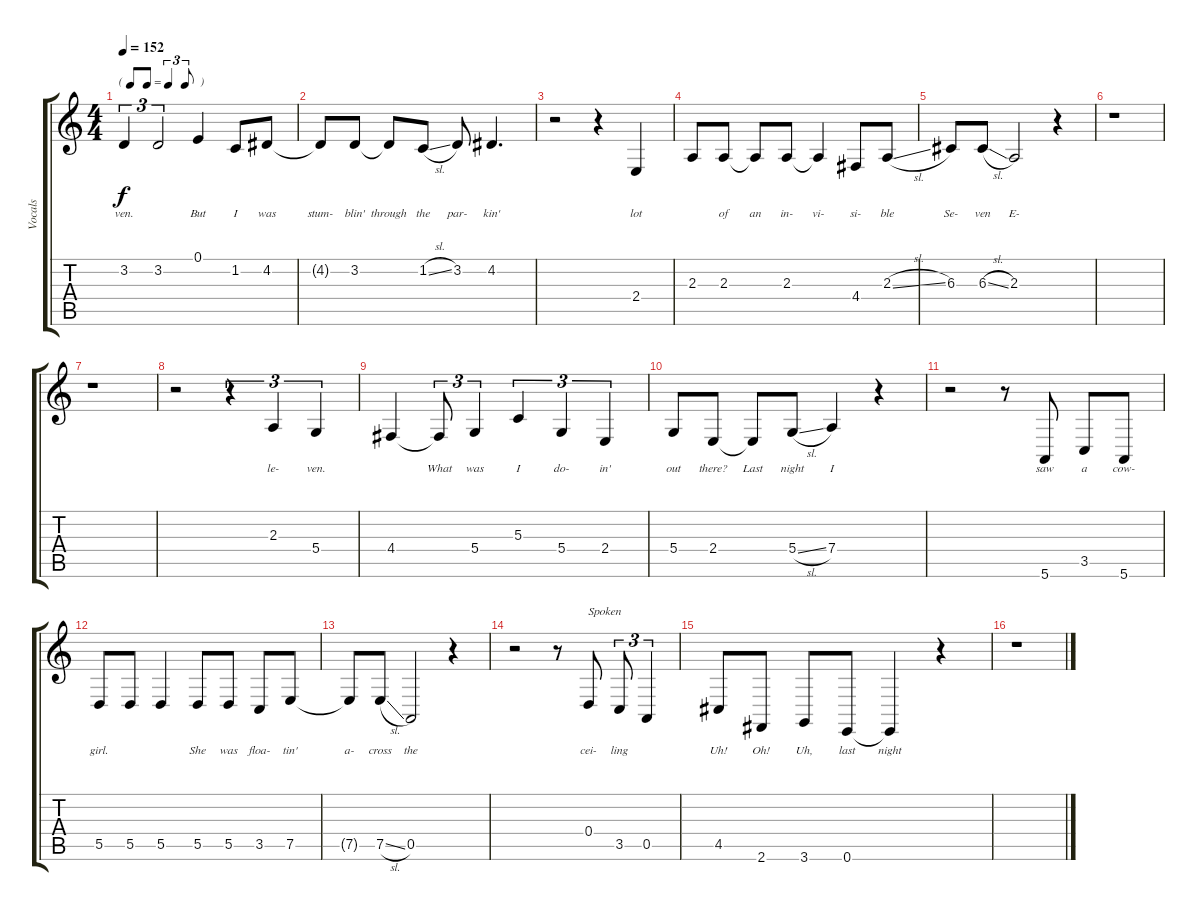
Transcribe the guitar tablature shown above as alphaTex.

\track ("Vocals" "Vocals") {instrument trumpet}
\staff {score tabs}
\tuning (E4 B3 G3 D3 A2 E2) {hide}
\ts (4 4)
\tf triplet8th
\tempo 152
\clef g2
\ks c
3.2.4{tu (3 2) lyrics (0 "ven.") lyrics (1 "") lyrics (2 "") lyrics (3 "") lyrics (4 "") dy f} 3.2.2{tu (3 2) lyrics (0 "") lyrics (1 "") lyrics (2 "") lyrics (3 "") lyrics (4 "")} 0.1.4{lyrics (0 "But") lyrics (1 "") lyrics (2 "") lyrics (3 "") lyrics (4 "")} 1.2.8{lyrics (0 "I") lyrics (1 "") lyrics (2 "") lyrics (3 "") lyrics (4 "")} 4.2.8{lyrics (0 "was") lyrics (1 "") lyrics (2 "") lyrics (3 "") lyrics (4 "")} |
4.2{t}.8{lyrics (0 "stum-") lyrics (1 "") lyrics (2 "") lyrics (3 "") lyrics (4 "")} 3.2.8{lyrics (0 "blin'") lyrics (1 "") lyrics (2 "") lyrics (3 "") lyrics (4 "")} 3.2{t}.8{lyrics (0 "through") lyrics (1 "") lyrics (2 "") lyrics (3 "") lyrics (4 "")} 1.2{sl}.8{lyrics (0 "the") lyrics (1 "") lyrics (2 "") lyrics (3 "") lyrics (4 "")} 3.2.8{lyrics (0 "par-") lyrics (1 "") lyrics (2 "") lyrics (3 "") lyrics (4 "")} 4.2.4{d lyrics (0 "kin'") lyrics (1 "") lyrics (2 "") lyrics (3 "") lyrics (4 "")} |
r.2 r.4 2.4.4{lyrics (0 "lot") lyrics (1 "") lyrics (2 "") lyrics (3 "") lyrics (4 "")} |
2.3.8{lyrics (0 "") lyrics (1 "") lyrics (2 "") lyrics (3 "") lyrics (4 "")} 2.3.8{lyrics (0 "of") lyrics (1 "") lyrics (2 "") lyrics (3 "") lyrics (4 "")} 2.3{t}.8{lyrics (0 "an") lyrics (1 "") lyrics (2 "") lyrics (3 "") lyrics (4 "")} 2.3.8{lyrics (0 "in-") lyrics (1 "") lyrics (2 "") lyrics (3 "") lyrics (4 "")} 2.3{t}.4{lyrics (0 "vi-") lyrics (1 "") lyrics (2 "") lyrics (3 "") lyrics (4 "")} 4.4.8{lyrics (0 "si-") lyrics (1 "") lyrics (2 "") lyrics (3 "") lyrics (4 "")} 2.3{sl}.8{lyrics (0 "ble") lyrics (1 "") lyrics (2 "") lyrics (3 "") lyrics (4 "")} |
6.3.8{lyrics (0 "Se-") lyrics (1 "") lyrics (2 "") lyrics (3 "") lyrics (4 "")} 6.3{sl}.8{lyrics (0 "ven") lyrics (1 "") lyrics (2 "") lyrics (3 "") lyrics (4 "")} 2.3.2{lyrics (0 "E-") lyrics (1 "") lyrics (2 "") lyrics (3 "") lyrics (4 "")} r.4 |
r.1 |
r.1 |
r.2 r.4{tu (3 2)} 2.3.4{tu (3 2) lyrics (0 "le-") lyrics (1 "") lyrics (2 "") lyrics (3 "") lyrics (4 "")} 5.4.4{tu (3 2) lyrics (0 "ven.") lyrics (1 "") lyrics (2 "") lyrics (3 "") lyrics (4 "")} |
4.4.4{lyrics (0 "") lyrics (1 "") lyrics (2 "") lyrics (3 "") lyrics (4 "")} 4.4{t}.8{tu (3 2) lyrics (0 "What") lyrics (1 "") lyrics (2 "") lyrics (3 "") lyrics (4 "")} 5.4.4{tu (3 2) lyrics (0 "was") lyrics (1 "") lyrics (2 "") lyrics (3 "") lyrics (4 "")} 5.3.4{tu (3 2) lyrics (0 "I") lyrics (1 "") lyrics (2 "") lyrics (3 "") lyrics (4 "")} 5.4.4{tu (3 2) lyrics (0 "do-") lyrics (1 "") lyrics (2 "") lyrics (3 "") lyrics (4 "")} 2.4.4{tu (3 2) lyrics (0 "in'") lyrics (1 "") lyrics (2 "") lyrics (3 "") lyrics (4 "")} |
5.4.8{lyrics (0 "out") lyrics (1 "") lyrics (2 "") lyrics (3 "") lyrics (4 "")} 2.4.8{lyrics (0 "there?") lyrics (1 "") lyrics (2 "") lyrics (3 "") lyrics (4 "")} 2.4{t}.8{lyrics (0 "Last") lyrics (1 "") lyrics (2 "") lyrics (3 "") lyrics (4 "")} 5.4{sl}.8{lyrics (0 "night") lyrics (1 "") lyrics (2 "") lyrics (3 "") lyrics (4 "")} 7.4.4{lyrics (0 "I") lyrics (1 "") lyrics (2 "") lyrics (3 "") lyrics (4 "")} r.4 |
r.2 r.8 5.6.8{lyrics (0 "saw") lyrics (1 "") lyrics (2 "") lyrics (3 "") lyrics (4 "")} 3.5.8{lyrics (0 "a") lyrics (1 "") lyrics (2 "") lyrics (3 "") lyrics (4 "")} 5.6.8{lyrics (0 "cow-") lyrics (1 "") lyrics (2 "") lyrics (3 "") lyrics (4 "")} |
5.5.8{lyrics (0 "girl.") lyrics (1 "") lyrics (2 "") lyrics (3 "") lyrics (4 "")} 5.5.8{lyrics (0 "") lyrics (1 "") lyrics (2 "") lyrics (3 "") lyrics (4 "")} 5.5.4{lyrics (0 "") lyrics (1 "") lyrics (2 "") lyrics (3 "") lyrics (4 "")} 5.5.8{lyrics (0 "She") lyrics (1 "") lyrics (2 "") lyrics (3 "") lyrics (4 "")} 5.5.8{lyrics (0 "was") lyrics (1 "") lyrics (2 "") lyrics (3 "") lyrics (4 "")} 3.5.8{lyrics (0 "floa-") lyrics (1 "") lyrics (2 "") lyrics (3 "") lyrics (4 "")} 7.5.8{lyrics (0 "tin'") lyrics (1 "") lyrics (2 "") lyrics (3 "") lyrics (4 "")} |
7.5{t}.8{lyrics (0 "a-") lyrics (1 "") lyrics (2 "") lyrics (3 "") lyrics (4 "")} 7.5{sl}.8{lyrics (0 "cross") lyrics (1 "") lyrics (2 "") lyrics (3 "") lyrics (4 "")} 0.5.2{lyrics (0 "the") lyrics (1 "") lyrics (2 "") lyrics (3 "") lyrics (4 "")} r.4 |
r.2 r.8 0.4.8{txt "Spoken" lyrics (0 "cei-") lyrics (1 "") lyrics (2 "") lyrics (3 "") lyrics (4 "")} 3.5.8{tu (3 2) lyrics (0 "ling") lyrics (1 "") lyrics (2 "") lyrics (3 "") lyrics (4 "")} 0.5.4{tu (3 2) lyrics (0 "") lyrics (1 "") lyrics (2 "") lyrics (3 "") lyrics (4 "")} |
4.5.8{lyrics (0 "Uh!") lyrics (1 "") lyrics (2 "") lyrics (3 "") lyrics (4 "")} 2.6.8{lyrics (0 "Oh!") lyrics (1 "") lyrics (2 "") lyrics (3 "") lyrics (4 "")} 3.6.8{lyrics (0 "Uh,") lyrics (1 "") lyrics (2 "") lyrics (3 "") lyrics (4 "")} 0.6.8{lyrics (0 "last") lyrics (1 "") lyrics (2 "") lyrics (3 "") lyrics (4 "")} 0.6{t}.4{lyrics (0 "night") lyrics (1 "") lyrics (2 "") lyrics (3 "") lyrics (4 "")} r.4 |
r.1
